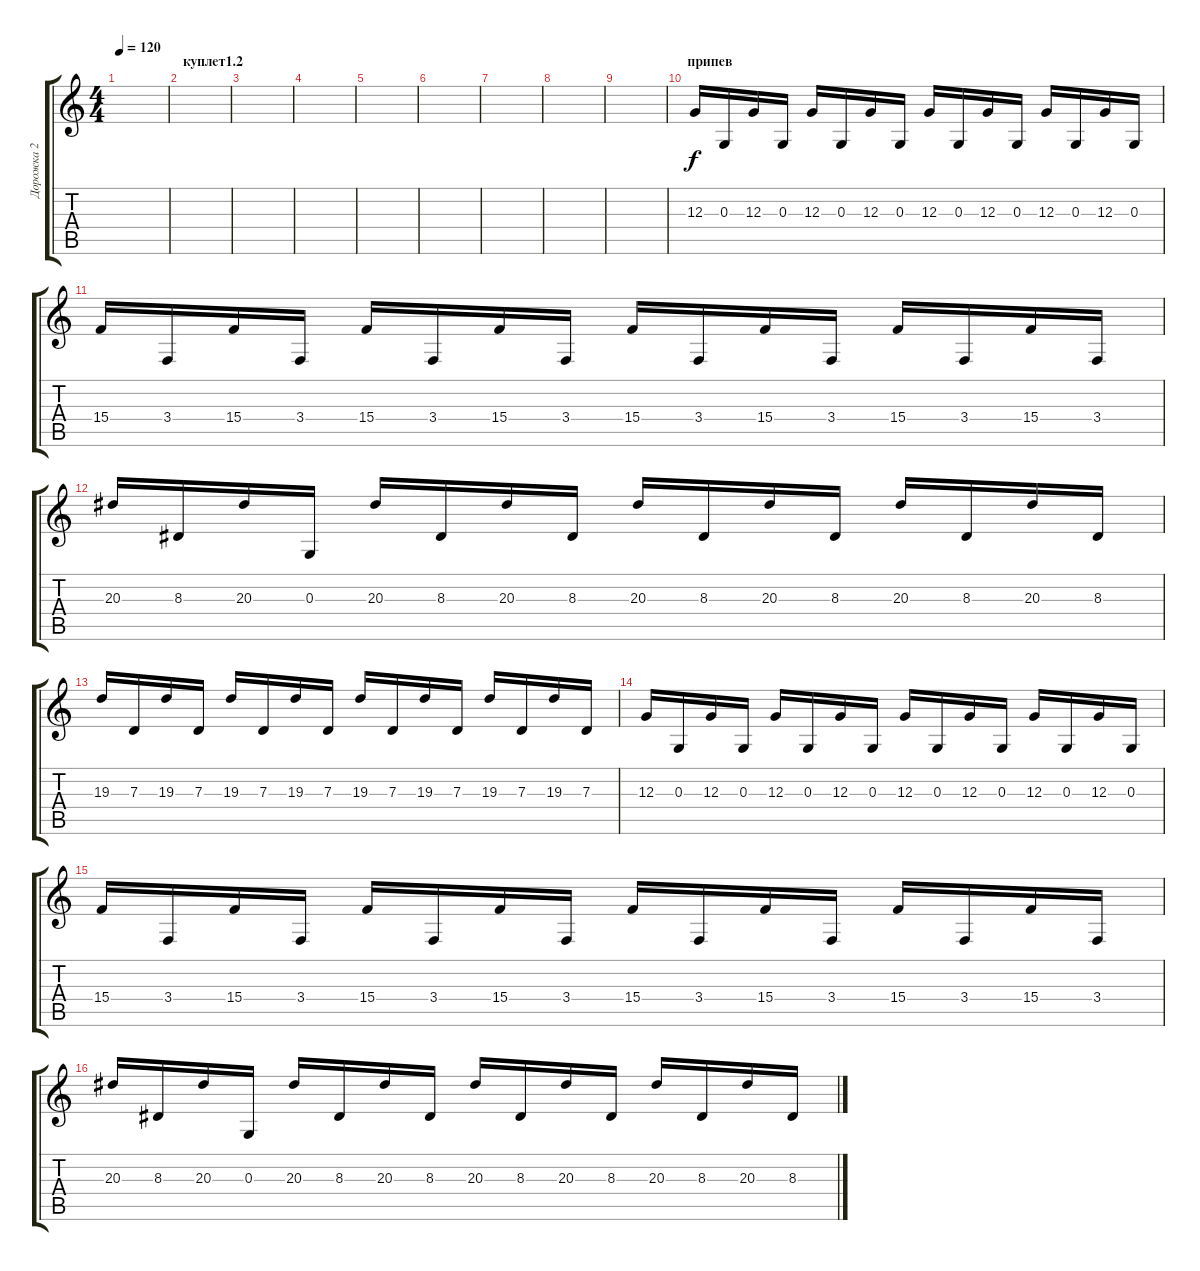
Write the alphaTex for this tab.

\track ("Дорожка 2" "Дорожка 2") {instrument drawbarorgan}
\staff {score tabs}
\tuning (E4 B3 G3 D3 A2 E2) {hide}
\ts (4 4)
\tempo 120
\clef g2
\ks c
|
\section ("" "куплет1.2")
|
|
|
|
|
|
|
|
\section ("" "припев")
12.3.16 0.3.16 12.3.16 0.3.16 12.3.16 0.3.16 12.3.16 0.3.16 12.3.16 0.3.16 12.3.16 0.3.16 12.3.16 0.3.16 12.3.16 0.3.16 |
15.4.16 3.4.16 15.4.16 3.4.16 15.4.16 3.4.16 15.4.16 3.4.16 15.4.16 3.4.16 15.4.16 3.4.16 15.4.16 3.4.16 15.4.16 3.4.16 |
20.3.16 8.3.16 20.3.16 0.3.16 20.3.16 8.3.16 20.3.16 8.3.16 20.3.16 8.3.16 20.3.16 8.3.16 20.3.16 8.3.16 20.3.16 8.3.16 |
19.3.16 7.3.16 19.3.16 7.3.16 19.3.16 7.3.16 19.3.16 7.3.16 19.3.16 7.3.16 19.3.16 7.3.16 19.3.16 7.3.16 19.3.16 7.3.16 |
12.3.16 0.3.16 12.3.16 0.3.16 12.3.16 0.3.16 12.3.16 0.3.16 12.3.16 0.3.16 12.3.16 0.3.16 12.3.16 0.3.16 12.3.16 0.3.16 |
15.4.16 3.4.16 15.4.16 3.4.16 15.4.16 3.4.16 15.4.16 3.4.16 15.4.16 3.4.16 15.4.16 3.4.16 15.4.16 3.4.16 15.4.16 3.4.16 |
20.3.16 8.3.16 20.3.16 0.3.16 20.3.16 8.3.16 20.3.16 8.3.16 20.3.16 8.3.16 20.3.16 8.3.16 20.3.16 8.3.16 20.3.16 8.3.16
